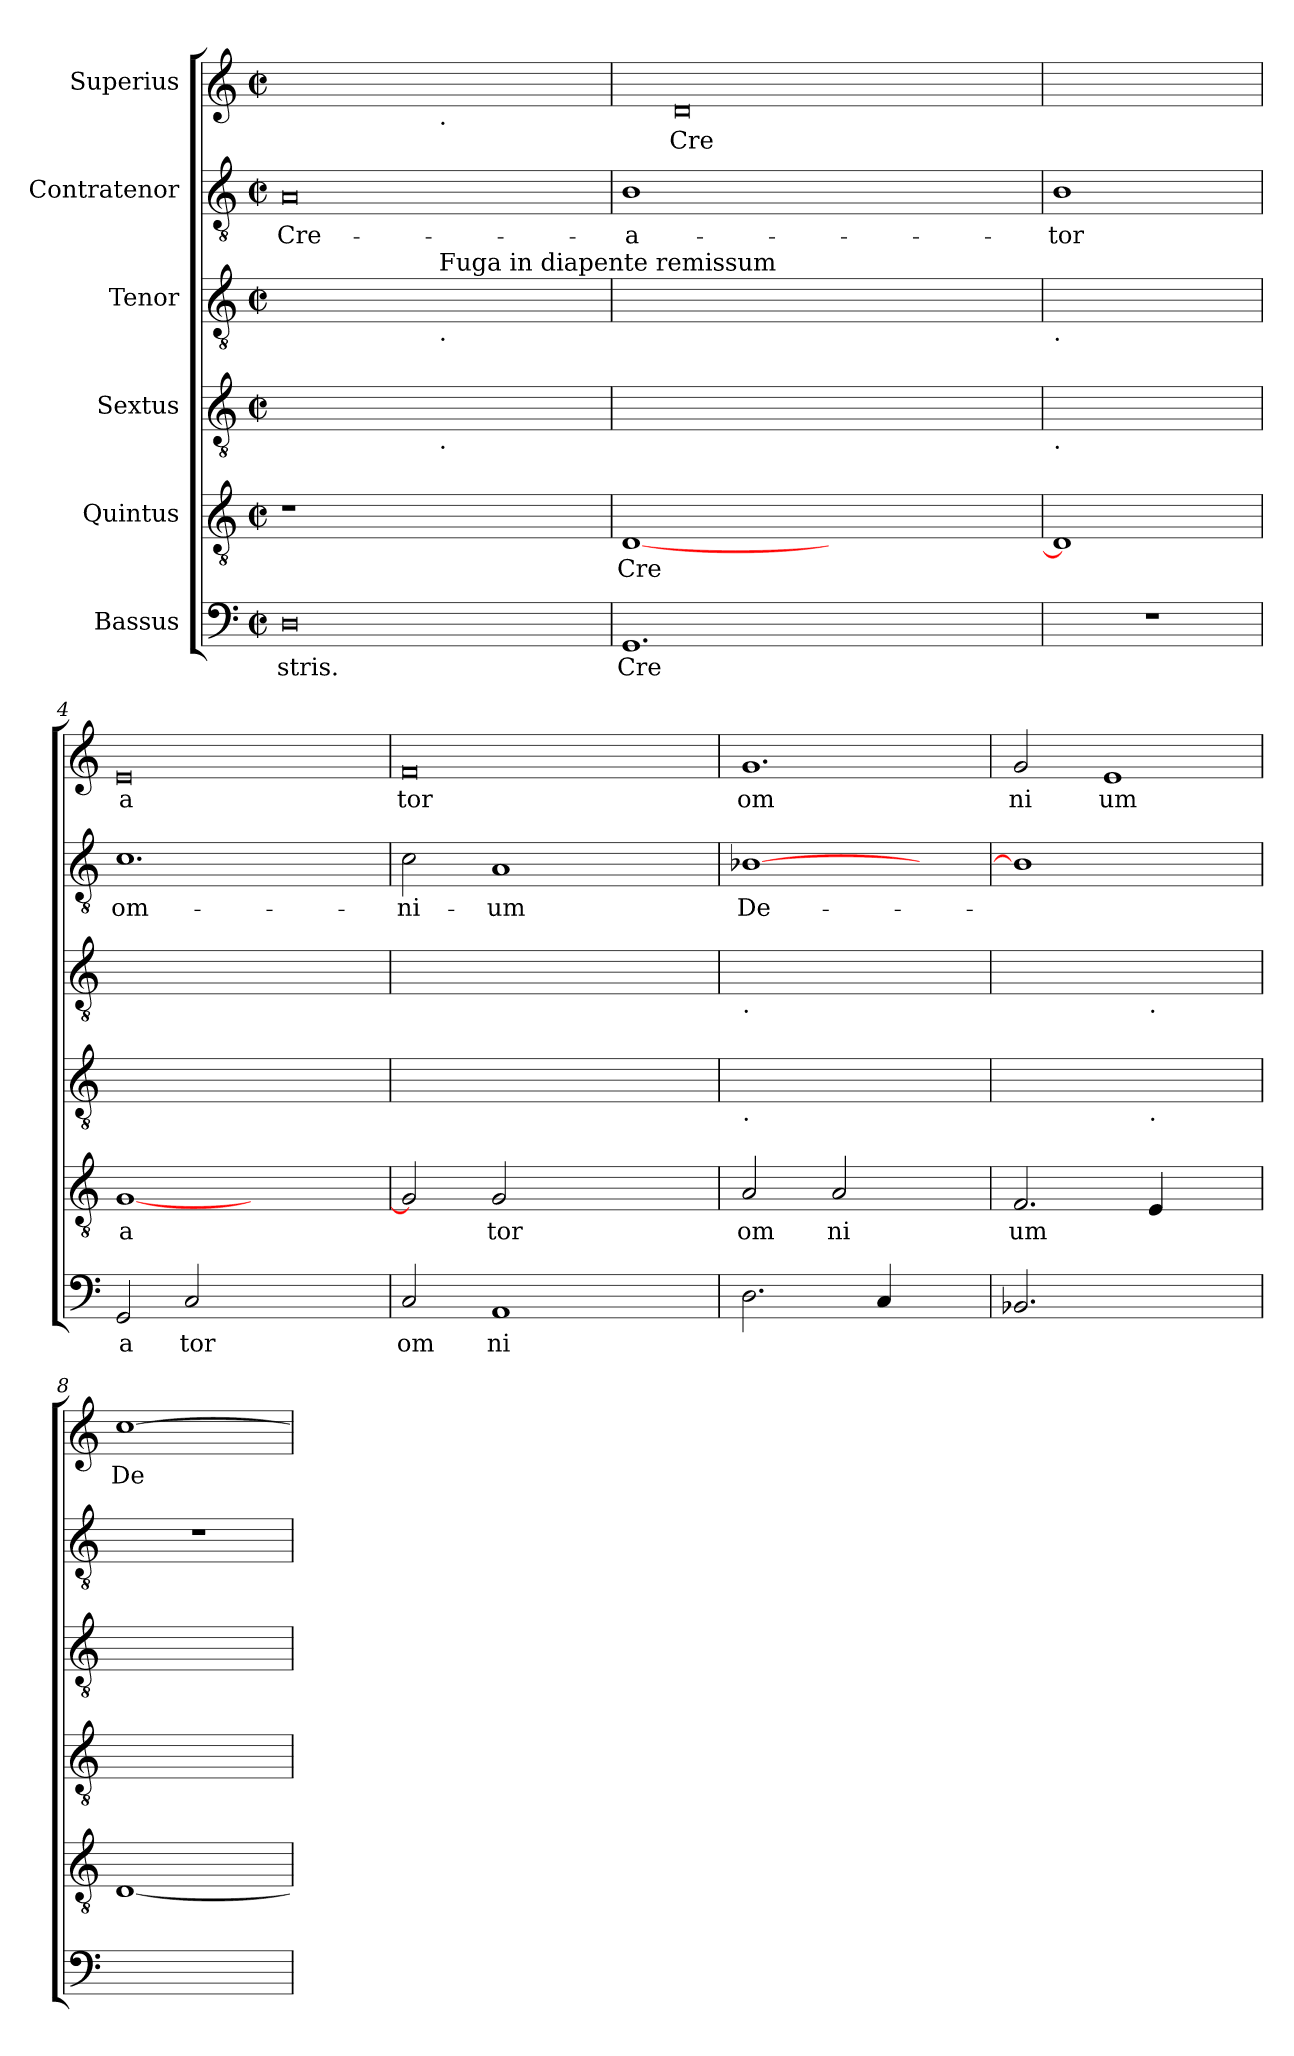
**kern	**text	**kern	**text	**kern	**kern	**kern	**text	**kern	**text
*part6	*part6	*part5	*part5	*part4	*part3	*part2	*part2	*part1	*part1
*staff6	*staff6	*staff5	*staff5	*staff4	*staff3	*staff2	*staff2	*staff1	*staff1
*I"Bassus	*	*I"Quintus	*	*I"Sextus	*I"Tenor	*I"Contratenor	*	*I"Superius	*
*clefF4	*	*clefGv2	*	*clefGv2	*clefGv2	*clefGv2	*	*clefG2	*
*k[]	*	*k[]	*	*k[]	*k[]	*k[]	*	*k[]	*
*C:	*	*C:	*	*C:	*C:	*C:	*	*C:	*
*M2/2	*	*M2/2	*	*M2/2	*M2/2	*M2/2	*	*M2/2	*
*met(c|)	*	*met(c|)	*	*met(c|)	*met(c|)	*met(c|)	*	*met(c|)	*
=1	=1	=1	=1	=1	=1	=1	=1	=1	=1
!	!LO:LY:b	!	!	!	!	!	!LO:LY:b	!	!
0D	stris.	1r	.	4ryy	4ryy	0A	Cre-	4ryy	.
.	.	.	.	4ryy	4ryy	.	.	4ryy	.
.	.	.	.	4ryy	4ryy	.	.	4ryy	.
!	!	!	!	!	!	!	!	!LO:TX:b:t=.	!
!	!	!	!	!	!LO:TX:b:t=.	!	!	!	!
!	!	!	!	!	!LO:TX:a:t=Fuga in diapente remissum	!	!	!	!
!	!	!	!	!LO:TX:b:t=.	!	!	!	!	!
.	.	.	.	4ryy	4ryy	.	.	4ryy	.
.	.	1ryy	.	1ryy	1ryy	.	.	1ryy	.
=2	=2	=2	=2	=2	=2	=2	=2	=2	=2
!	!LO:LY:b	!	!LO:LY:b	!	!	!	!LO:LY:b	!	!
1.GG	Cre	[1D	Cre	4ryy	4ryy	1B	-a-	4ryy	.
!	!	!	!	!	!	!	!	!	!LO:LY:b
.	.	.	.	4ryy	4ryy	.	.	0d	Cre
.	.	.	.	4ryy	4ryy	.	.	.	.
.	.	.	.	4ryy	4ryy	.	.	.	.
.	.	1ryy	.	1ryy	1ryy	1ryy	.	.	.
2.ryy	.	.	.	.	.	.	.	.	.
.	.	4ryy	.	4ryy	4ryy	4ryy	.	.	.
=3	=3	=3	=3	=3	=3	=3	=3	=3	=3
!	!	!	!	!	!LO:TX:b:t=.	!	!	!	!
!	!	!	!	!LO:TX:b:t=.	!	!	!	!	!
!	!	!	!	!	!	!	!LO:LY:b	!	!
1r	.	1D]	.	4ryy	4ryy	1B	-tor	2ryy	.
.	.	.	.	4ryy	4ryy	.	.	.	.
.	.	.	.	4ryy	4ryy	.	.	2ryy	.
.	.	.	.	4ryy	4ryy	.	.	.	.
!!LO:LB:g=z
=4	=4	=4	=4	=4	=4	=4	=4	=4	=4
!	!LO:LY:b	!	!LO:LY:b	!	!	!	!LO:LY:b	!	!LO:LY:b
2GG/	a	[1G	a	2ryy	2ryy	1.c	om-	0e	a
!	!LO:LY:b	!	!	!	!	!	!	!	!
2C/	tor	.	.	1.ryy	1.ryy	.	.	.	.
1ryy	.	1ryy	.	.	.	.	.	.	.
.	.	.	.	.	.	2ryy	.	.	.
=5	=5	=5	=5	=5	=5	=5	=5	=5	=5
!	!LO:LY:b	!	!	!	!	!	!LO:LY:b	!	!LO:LY:b
2C/	om	2G/]	.	4ryy	4ryy	2c\	-ni-	0f	tor
.	.	.	.	4ryy	4ryy	.	.	.	.
!	!LO:LY:b	!	!LO:LY:b	!	!	!	!LO:LY:b	!	!
1AA	ni	2G/	tor	4ryy	4ryy	1A	-um	.	.
.	.	.	.	4ryy	4ryy	.	.	.	.
.	.	1ryy	.	1ryy	1ryy	.	.	.	.
2ryy	.	.	.	.	.	2ryy	.	.	.
=6	=6	=6	=6	=6	=6	=6	=6	=6	=6
!	!	!	!	!	!LO:TX:b:t=.	!	!	!	!
!	!	!	!	!LO:TX:b:t=.	!	!	!	!	!
!	!	!	!LO:LY:b	!	!	!	!LO:LY:b	!	!LO:LY:b
2.D\	.	2A/	om	4ryy	4ryy	[1B-X	De-	1.g	om
.	.	.	.	4ryy	4ryy	.	.	.	.
!	!	!	!LO:LY:b	!	!	!	!	!	!
.	.	2A/	ni	4ryy	4ryy	.	.	.	.
4C/	.	.	.	4ryy	4ryy	.	.	.	.
2ryy	.	2ryy	.	2ryy	2ryy	2ryy	.	.	.
!!LO:LB:g=z
=7	=7	=7	=7	=7	=7	=7	=7	=7	=7
!	!	!	!LO:LY:b	!	!	!	!	!	!LO:LY:b
2.BB-X/	.	2.F/	um	4ryy	4ryy	1B-]	.	2g/	ni
.	.	.	.	4ryy	4ryy	.	.	.	.
!	!	!	!	!	!	!	!	!	!LO:LY:b
.	.	.	.	4ryy	4ryy	.	.	1e	um
!	!	!	!	!	!LO:TX:b:t=.	!	!	!	!
!	!	!	!	!LO:TX:b:t=.	!	!	!	!	!
2.ryy	.	4E/	.	2.ryy	2.ryy	.	.	.	.
.	.	2ryy	.	.	.	2ryy	.	.	.
=8	=8	=8	=8	=8	=8	=8	=8	=8	=8
!	!	!	!	!	!	!	!	!	!LO:LY:b
2ryy	.	[1D	.	4ryy	4ryy	1r	.	[1cc	De
.	.	.	.	4ryy	4ryy	.	.	.	.
2ryy	.	.	.	4ryy	4ryy	.	.	.	.
.	.	.	.	4ryy	4ryy	.	.	.	.
=	=	=	=	=	=	=	=	=	=
*-	*-	*-	*-	*-	*-	*-	*-	*-	*-
